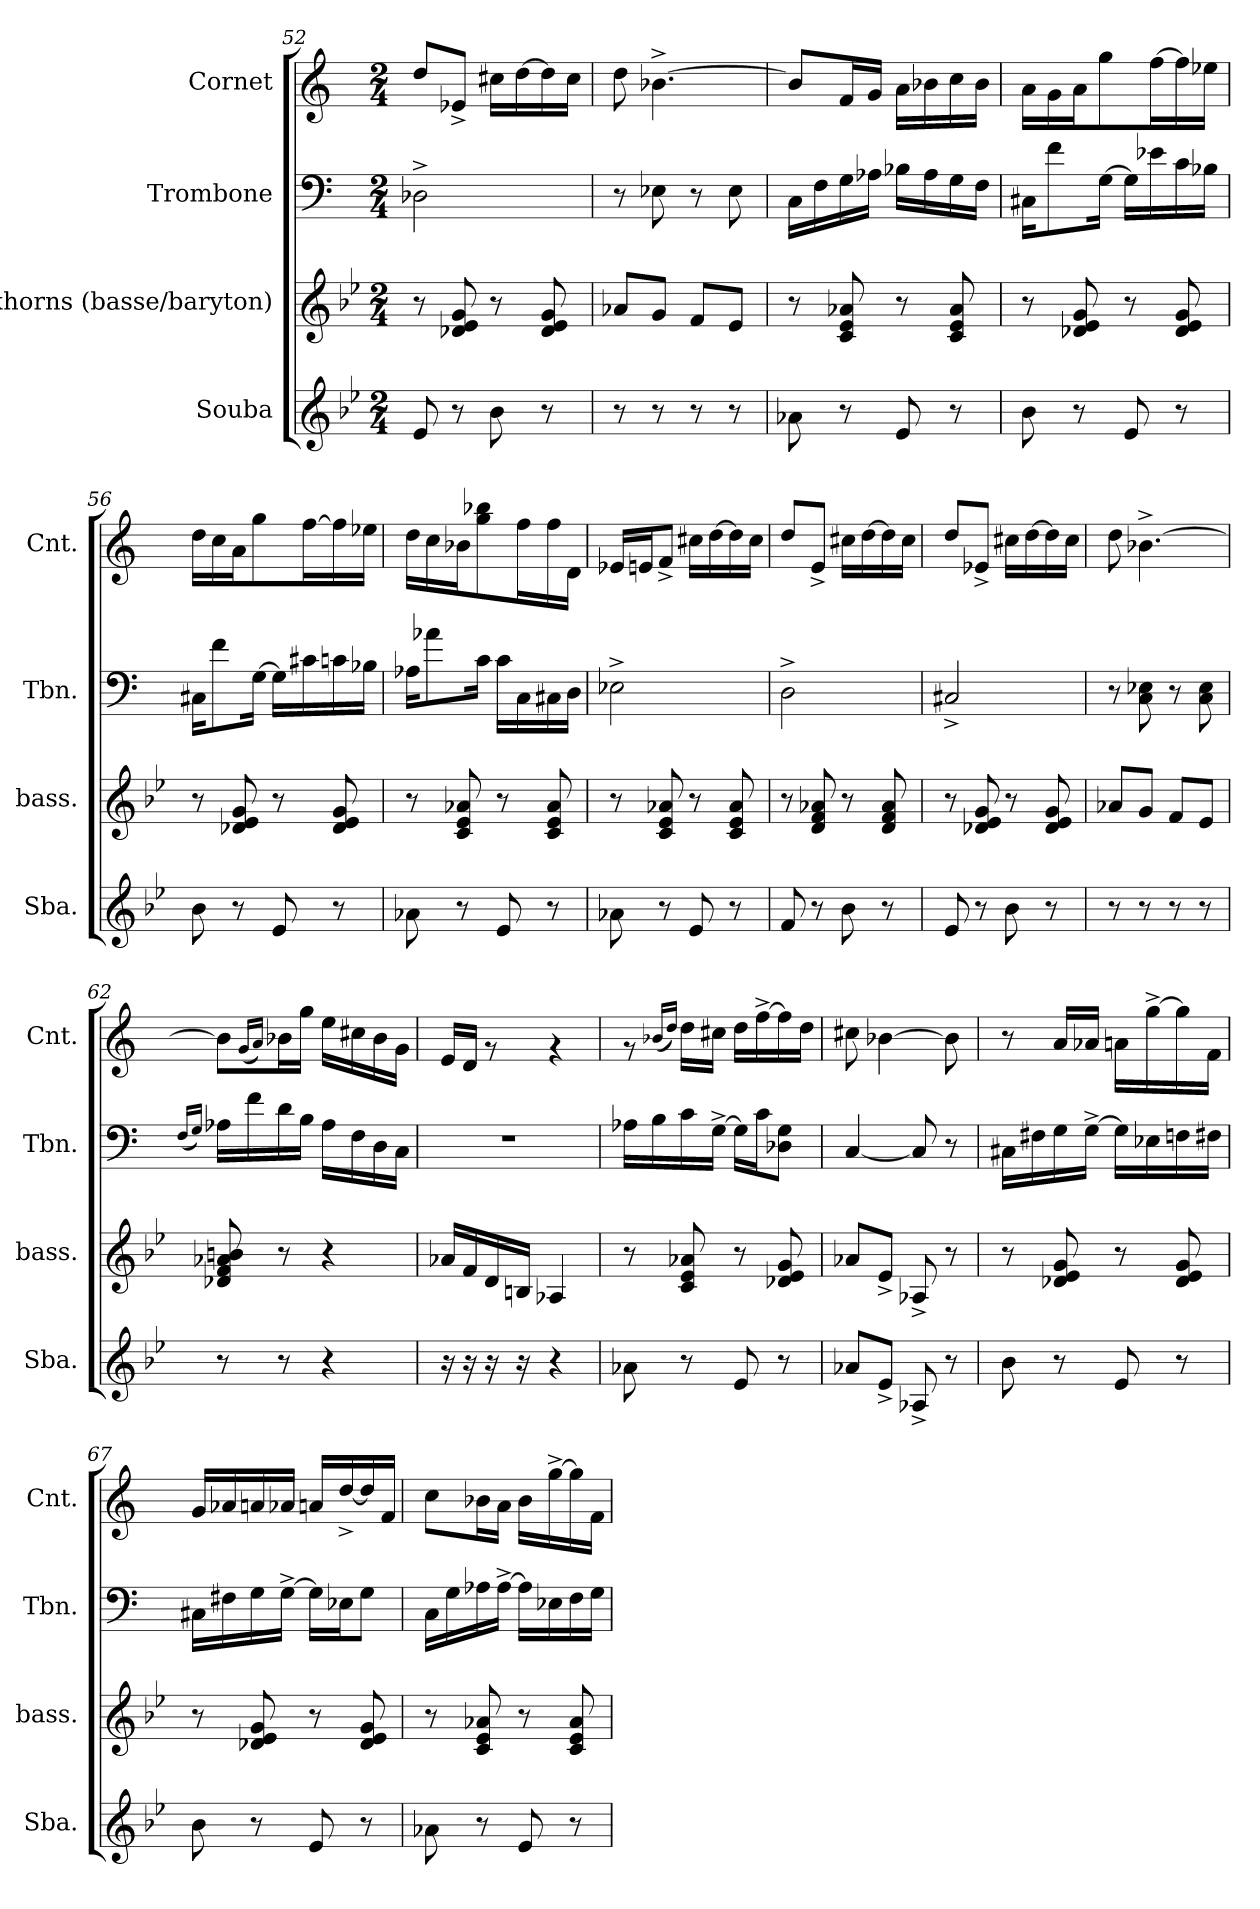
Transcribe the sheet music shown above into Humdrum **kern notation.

**kern	**kern	**kern	**kern
*part4	*part3	*part2	*part1
*staff4	*staff3	*staff2	*staff1
*I"Souba	*I"saxhorns (basse/baryton)	*I"Trombone	*I"Cornet
*I'Sba.	*I'bass.	*I'Tbn.	*I'Cnt.
*clefG2	*clefG2	*clefF4	*clefG2
*ITrd15c26	*ITrd8c14	*	*ITrd1c2
*k[b-e-]	*k[b-e-]	*k[]	*k[b-e-]
*M2/4	*M2/4	*M2/4	*M2/4
=52	=52	=52	=52
8EE-/	8r	2D-X^\	8cc/L
8r	8D-X/ 8E-/ 8G/	.	8d-X^/J
8BB-\	8r	.	16bn\LL
.	.	.	[16cc\
8r	8D-/ 8E-/ 8G/	.	16cc\]
.	.	.	16b\JJ
=53	=53	=53	=53
8r	8A-X/L	8r	8cc\
8r	8G/J	8E-X\	[4.a-X^\
8r	8F/L	8r	.
8r	8E-/J	8E-\	.
!!LO:LB:g=z
=54	=54	=54	=54
8AA-X\	8r	16C\LL	8a-/L]
.	.	16F\	.
8r	8C/ 8E-/ 8A-X/	16G\	16e-/L
.	.	16A-X\JJ	16f/JJ
8EE-/	8r	16B-X\LL	16g\LL
.	.	16A-\	16a-X\
8r	8C/ 8E-/ 8A-/	16G\	16b-\
.	.	16F\JJ	16a-\JJ
=55	=55	=55	=55
8BB-\	8r	16C#X\KL	16g\LL
.	.	8f\	16f\
8r	8D-X/ 8E-/ 8G/	.	16g\J
.	.	[16G\Jk	8ff\
8EE-/	8r	16G\LL]	.
.	.	16e-X\	[16ee-\L
8r	8D-/ 8E-/ 8G/	16c\	16ee-\]
.	.	16B-X\JJ	16dd-X\JJ
=56	=56	=56	=56
8BB-\	8r	16C#X\KL	16cc\LL
.	.	8f\	16b-\
8r	8D-X/ 8E-/ 8G/	.	16g\J
.	.	[16G\Jk	8ff\
8EE-/	8r	16G\LL]	.
.	.	16c#X\	[16ee-\L
8r	8D-/ 8E-/ 8G/	16cn\	16ee-\]
.	.	16B-X\JJ	16dd-X\JJ
=57	=57	=57	=57
8AA-X\	8r	16A-X\KL	16cc\LL
.	.	8a-X\	16b-\
8r	8C/ 8E-/ 8A-X/	.	16a-X\J
.	.	16c\Jk	8ff\ 8aa-X\
8EE-/	8r	16c\LL	.
.	.	16C\	16ee-\L
8r	8C/ 8E-/ 8A-/	16C#X\	16ee-\
.	.	16D\JJ	16c\JJ
!!LO:PB:g=z
=58	=58	=58	=58
8AA-X\	8r	2E-X^\	16d-X/LL
.	.	.	16dn/J
8r	8C/ 8E-/ 8A-X/	.	8e-^/J
8EE-/	8r	.	16bn\LL
.	.	.	[16cc\
8r	8C/ 8E-/ 8A-/	.	16cc\]
.	.	.	16b\JJ
=59	=59	=59	=59
8FF/	8r	2D^\	8cc/L
8r	8D/ 8F/ 8A-X/	.	8d^/J
8BB-\	8r	.	16bn\LL
.	.	.	[16cc\
8r	8D/ 8F/ 8A-/	.	16cc\]
.	.	.	16b\JJ
=60	=60	=60	=60
8EE-/	8r	2C#X^/	8cc/L
8r	8D-X/ 8E-/ 8G/	.	8d-X^/J
8BB-\	8r	.	16bn\LL
.	.	.	[16cc\
8r	8D-/ 8E-/ 8G/	.	16cc\]
.	.	.	16b\JJ
=61	=61	=61	=61
8r	8A-X/L	8r	8cc\
8r	8G/J	8C\ 8E-X\	[4.a-X^\
8r	8F/L	8r	.
8r	8E-/J	8C\ 8E-\	.
=62	=62	=62	=62
.	.	(<16qF/LL	.
.	.	16qG/JJ)	.
8r	8D-X/ 8F/ 8A-X/ 8Bn/	16A-X\LL	8a-\L]
.	.	16f\	.
.	.	.	(<16qf/LL
.	.	.	16qg/JJ)
8r	8r	16d\	16a-X\L
.	.	16B\JJ	16ff\JJ
4r	4r	16A-\LL	16dd\LL
.	.	16F\	16bn\
.	.	16D\	16a-\
.	.	16C\JJ	16f\JJ
!!LO:LB:g=z
=63	=63	=63	=63
16r	16A-X/LL	2r	16d/LL
16r	16F/	.	16c/JJ
16r	16D/	.	8rg
16r	16BBn/JJ	.	.
4r	4AA-X/	.	4rg
=64	=64	=64	=64
8AA-X\	8r	16A-X\LL	8rg
.	.	16B\	.
.	.	.	(<16qa-X/LL
.	.	.	16qcc/JJ)
8r	8C/ 8E-/ 8A-X/	16c\	16cc\LL
.	.	[16G^\JJ	16bn\JJ
8EE-/	8r	16G\LL]	16cc\LL
.	.	16c\J	[16ee-^\
8r	8D-X/ 8E-/ 8G/	8D-X\ 8G\J	16ee-\]
.	.	.	16cc\JJ
=65	=65	=65	=65
8AA-X/L	8A-X/L	[4C/	8bn\
8EE-^/J	8E-^/J	.	[4a-X\
8AAA-X^/	8AA-X^/	8C/]	.
8r	8r	8r	8a-\]
=66	=66	=66	=66
8BB-\	8r	16C#X\LL	8r
.	.	16F#X\	.
8r	8D-X/ 8E-/ 8G/	16G\	16g/LL
.	.	[16G^\JJ	16g-X/JJ
8EE-/	8r	16G\LL]	16gn\LL
.	.	16E-X\	[16ff^\
8r	8D-/ 8E-/ 8G/	16Fn\	16ff\]
.	.	16F#X\JJ	16e-\JJ
!!LO:LB:g=z
=67	=67	=67	=67
8BB-\	8r	16C#X\LL	16f/LL
.	.	16F#X\	16g-X/
8r	8D-X/ 8E-/ 8G/	16G\	16gn/
.	.	[16G^\JJ	16g-X/JJ
8EE-/	8r	16G\LL]	16gn/LL
.	.	16E-X\J	[16cc^/
8r	8D-/ 8E-/ 8G/	8G\J	16cc/]
.	.	.	16e-/JJ
=68	=68	=68	=68
8AA-X\	8r	16C\LL	8b-\L
.	.	16G\	.
8r	8C/ 8E-/ 8A-X/	16A-X\	16a-X\L
.	.	[16A-^\JJ	16g\JJ
8EE-/	8r	16A-\LL]	16a-\LL
.	.	16E-X\	[16ff^\
8r	8C/ 8E-/ 8A-/	16F\	16ff\]
.	.	16G\JJ	16e-\JJ
=	=	=	=
*-	*-	*-	*-
